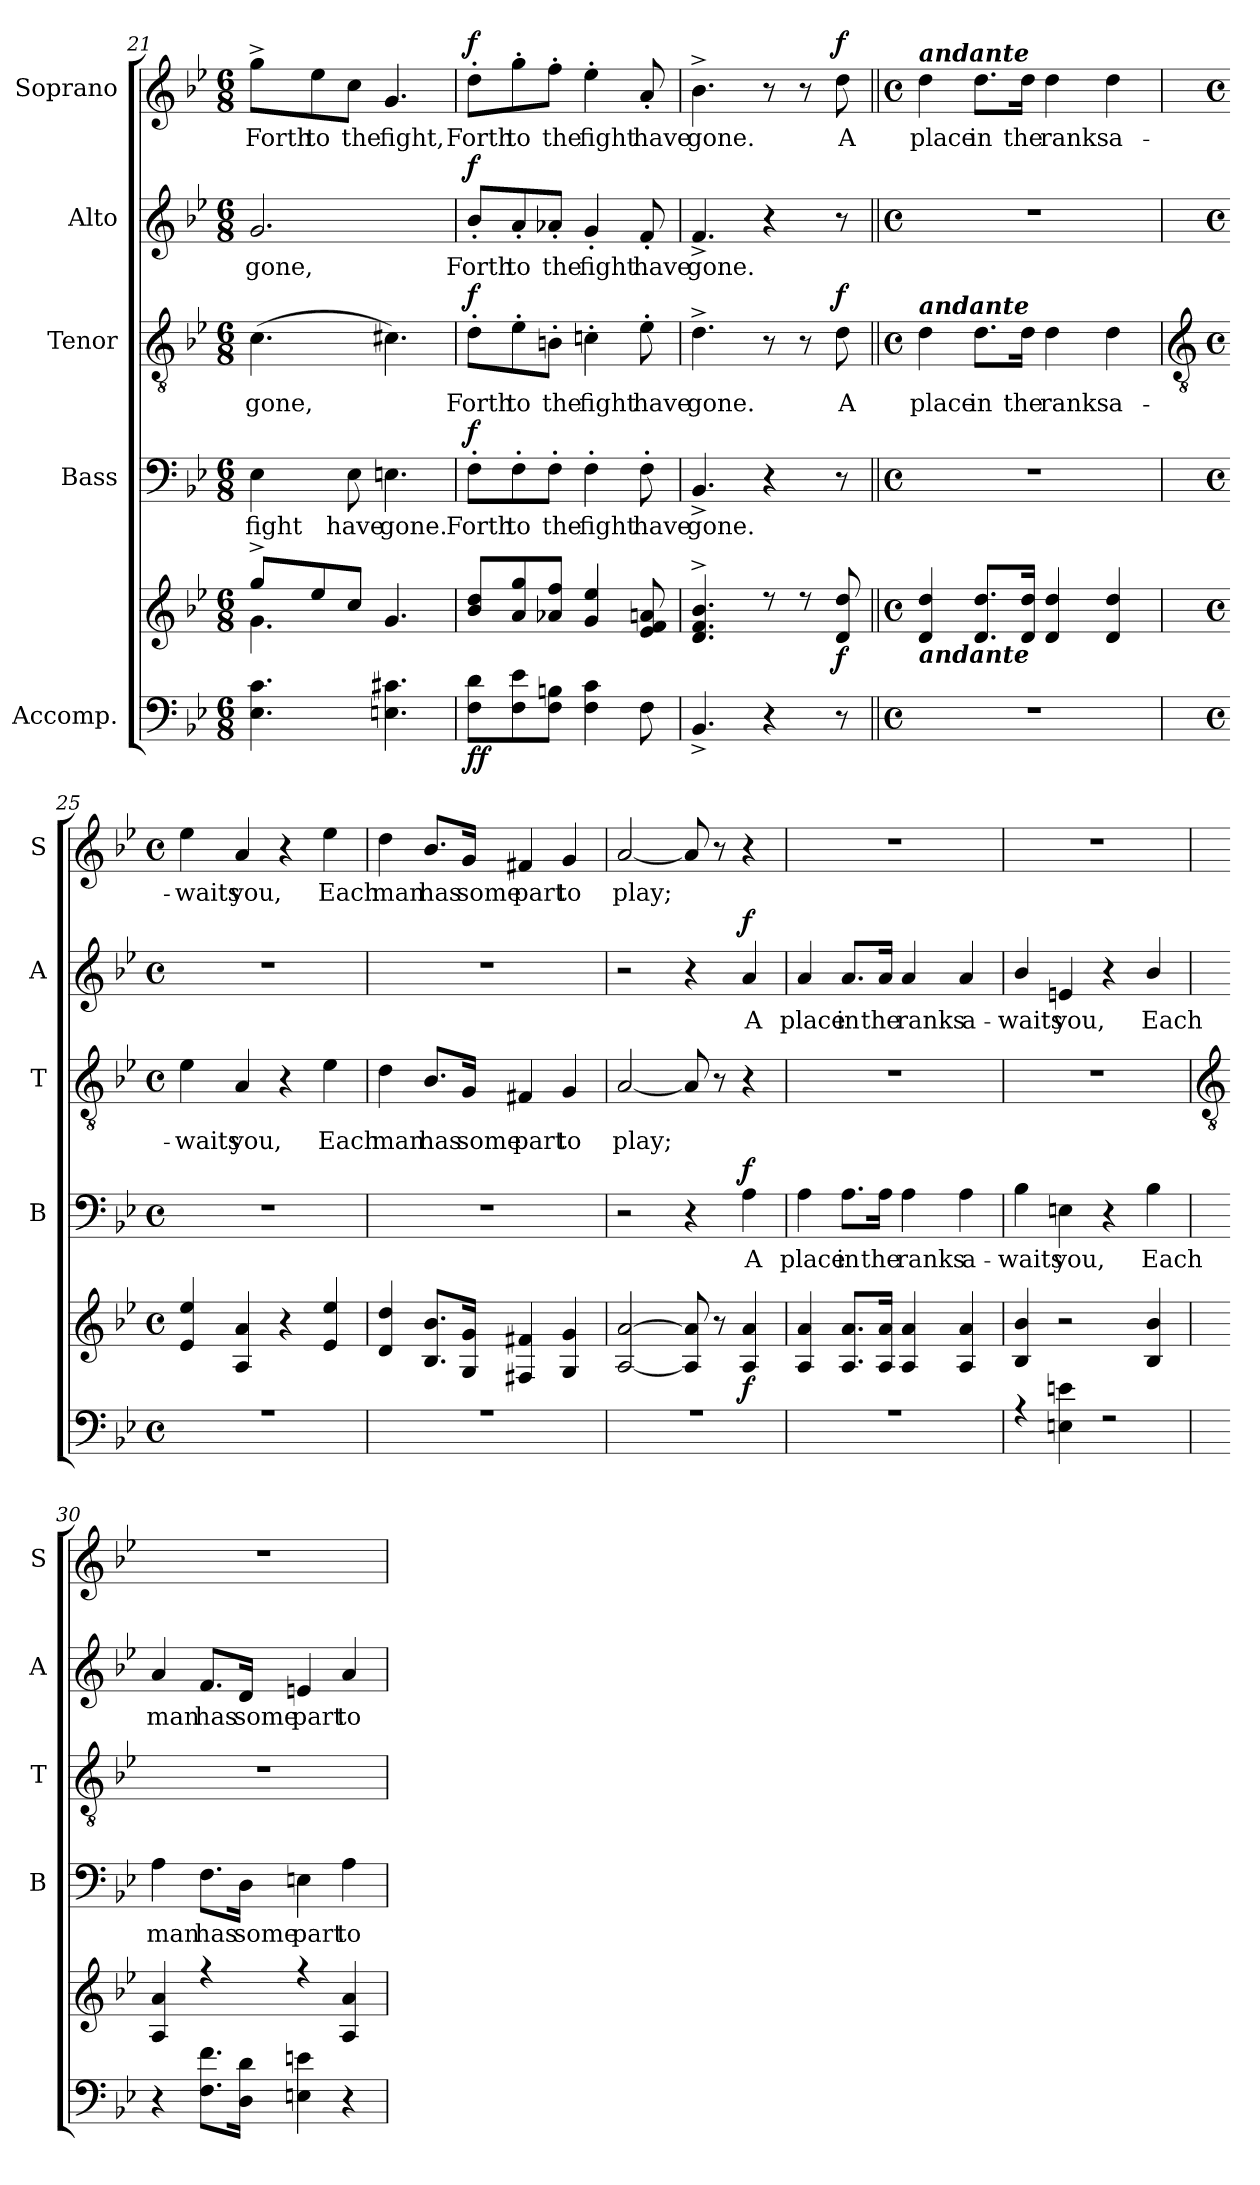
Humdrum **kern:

**kern	**kern	**dynam	**kern	**text	**dynam	**kern	**text	**dynam	**kern	**text	**dynam	**kern	**text	**dynam
*part5	*part5	*part5	*part4	*part4	*part4	*part3	*part3	*part3	*part2	*part2	*part2	*part1	*part1	*part1
*staff6	*staff5	*staff5/6	*staff4	*staff4	*staff4	*staff3	*staff3	*staff3	*staff2	*staff2	*staff2	*staff1	*staff1	*staff1
*I"Accomp.	*	*	*I"Bass	*	*	*I"Tenor	*	*	*I"Alto	*	*	*I"Soprano	*	*
*	*	*	*I'B	*	*	*I'T	*	*	*I'A	*	*	*I'S	*	*
*clefF4	*clefG2	*	*clefF4	*	*	*clefGv2	*	*	*clefG2	*	*	*clefG2	*	*
*k[b-e-]	*k[b-e-]	*	*k[b-e-]	*	*	*k[b-e-]	*	*	*k[b-e-]	*	*	*k[b-e-]	*	*
*B-:	*B-:	*	*B-:	*	*	*B-:	*	*	*B-:	*	*	*B-:	*	*
*M6/8	*M6/8	*	*M6/8	*	*	*M6/8	*	*	*M6/8	*	*	*M6/8	*	*
=21	=21	=21	=21	=21	=21	=21	=21	=21	=21	=21	=21	=21	=21	=21
*	*^	*	*	*	*	*	*	*	*	*	*	*	*	*
!	!	!	!	!	!LO:LY:b	!	!	!LO:LY:b	!	!	!LO:LY:b	!	!	!LO:LY:b	!
4.E- 4.c	8gg^/L	4.g\	.	4E-	fight	.	(>4.c	gone,	.	2.g	gone,	.	8gg^\L	Forth	.
!	!	!	!	!	!	!	!	!	!	!	!	!	!	!LO:LY:b	!
.	8ee-/	.	.	.	.	.	.	.	.	.	.	.	8ee-\	to	.
!	!	!	!	!	!LO:LY:b	!	!	!	!	!	!	!	!	!LO:LY:b	!
.	8cc/J	.	.	8E-	have	.	.	.	.	.	.	.	8cc\J	the	.
!	!	!	!	!	!LO:LY:b	!	!	!	!	!	!	!	!	!LO:LY:b	!
4.En 4.c#X	4.g	4.ryy	.	4.En	gone.	.	4.c#X)	.	.	.	.	.	4.g	fight,	.
=22	=22	=22	=22	=22	=22	=22	=22	=22	=22	=22	=22	=22	=22	=22	=22
!	!	!LO:N:vis=1	!LO:DY:b=2	!	!LO:LY:b	!	!	!LO:LY:b	!	!	!LO:LY:b	!	!	!LO:LY:b	!
!	!	!	!LO:DY:n=1:b	!	!	!LO:DY:b	!	!	!LO:DY:b	!	!	!LO:DY:b	!	!	!LO:DY:b
8F 8dL	8b- 8ddL	2.ryy	f f	8F'\L	Forth	f	8d'\L	Forth	f	8b-'/L	Forth	f	8dd'\L	Forth	f
!	!	!	!	!	!LO:LY:b	!	!	!LO:LY:b	!	!	!LO:LY:b	!	!	!LO:LY:b	!
8F 8e-	8a 8gg	.	.	8F'\	to	.	8e-'\	to	.	8a'/	to	.	8gg'\	to	.
!	!	!	!	!	!LO:LY:b	!	!	!LO:LY:b	!	!	!LO:LY:b	!	!	!LO:LY:b	!
8F 8BnJ	8a-X 8ffJ	.	.	8F'\J	the	.	8Bn'\J	the	.	8a-X'/J	the	.	8ff'\J	the	.
!	!	!	!	!	!LO:LY:b	!	!	!LO:LY:b	!	!	!LO:LY:b	!	!	!LO:LY:b	!
4F 4c	4g 4ee-	.	.	4F'	fight	.	4cn'	fight	.	4g'	fight	.	4ee-'	fight	.
!	!	!	!	!	!LO:LY:b	!	!	!LO:LY:b	!	!	!LO:LY:b	!	!	!LO:LY:b	!
8F	8e- 8f 8an	.	.	8F'	have	.	8e-'	have	.	8f'	have	.	8a'	have	.
=23	=23	=23	=23	=23	=23	=23	=23	=23	=23	=23	=23	=23	=23	=23	=23
!	!	!LO:N:vis=1	!	!	!LO:LY:b	!	!	!LO:LY:b	!	!	!LO:LY:b	!	!	!LO:LY:b	!
4.BB-^	4.d^ 4.f^ 4.b-^	2.ryy	.	4.BB-^	gone.	.	4.d^	gone.	.	4.f^	gone.	.	4.b-^	gone.	.
4r	8r	.	.	4r	.	.	8r	.	.	4r	.	.	8r	.	.
.	8r	.	.	.	.	.	8r	.	.	.	.	.	8r	.	.
!	!	!	!LO:DY:b	!	!	!	!	!LO:LY:b	!LO:DY:b	!	!	!	!	!LO:LY:b	!LO:DY:b
8r	8d 8dd	.	f	8r	.	.	8d	A	f	8r	.	.	8dd	A	f
=24||	=24||	=24||	=24||	=24||	=24||	=24||	=24||	=24||	=24||	=24||	=24||	=24||	=24||	=24||	=24||
*M4/4	*M4/4	*	*	*M4/4	*	*	*M4/4	*	*	*M4/4	*	*	*M4/4	*	*
*met(c)	*met(c)	*	*	*met(c)	*	*	*met(c)	*	*	*met(c)	*	*	*met(c)	*	*
!	!	!	!	!	!	!	!	!	!	!	!	!	!LO:TX:a:Bi:t=andante	!	!
!	!	!	!	!	!	!	!LO:TX:a:Bi:t=andante	!	!	!	!	!	!	!	!
!	!LO:TX:b:Bi:t=andante	!	!	!	!	!	!	!	!	!	!	!	!	!	!
!	!	!	!	!	!	!	!	!LO:LY:b	!	!	!	!	!	!LO:LY:b	!
1r	4d 4dd	1ryy	.	1r	.	.	4d	place	.	1r	.	.	4dd	place	.
!	!	!	!	!	!	!	!	!LO:LY:b	!	!	!	!	!	!LO:LY:b	!
.	8.d 8.ddL	.	.	.	.	.	8.d\L	in	.	.	.	.	8.dd\L	in	.
!	!	!	!	!	!	!	!	!LO:LY:b	!	!	!	!	!	!LO:LY:b	!
.	16d 16ddJ	.	.	.	.	.	16d\Jk	the	.	.	.	.	16dd\Jk	the	.
!	!	!	!	!	!	!	!	!LO:LY:b	!	!	!	!	!	!LO:LY:b	!
.	4d 4dd	.	.	.	.	.	4d	ranks	.	.	.	.	4dd	ranks	.
!	!	!	!	!	!	!	!	!LO:LY:b	!	!	!	!	!	!LO:LY:b	!
.	4d 4dd	.	.	.	.	.	4d	a-	.	.	.	.	4dd	a-	.
*	*v	*v	*	*	*	*	*	*	*	*	*	*	*	*	*
!!LO:LB:g=z
=25	=25	=25	=25	=25	=25	=25	=25	=25	=25	=25	=25	=25	=25	=25
*	*	*	*	*	*	*clefGv2	*	*	*	*	*	*	*	*
*M4/4	*M4/4	*	*M4/4	*	*	*M4/4	*	*	*M4/4	*	*	*M4/4	*	*
*met(c)	*met(c)	*	*met(c)	*	*	*met(c)	*	*	*met(c)	*	*	*met(c)	*	*
*^	*	*	*	*	*	*	*	*	*	*	*	*	*	*
!	!	!	!	!	!	!	!	!LO:LY:b	!	!	!	!	!	!LO:LY:b	!
1r	1ryy	4e- 4ee-	.	1r	.	.	4e-	-waits	.	1r	.	.	4ee-	-waits	.
!	!	!	!	!	!	!	!	!LO:LY:b	!	!	!	!	!	!LO:LY:b	!
.	.	4A 4a	.	.	.	.	4A	you,	.	.	.	.	4a	you,	.
.	.	4r	.	.	.	.	4r	.	.	.	.	.	4r	.	.
!	!	!	!	!	!	!	!	!LO:LY:b	!	!	!	!	!	!LO:LY:b	!
.	.	4e- 4ee-	.	.	.	.	4e-	Each	.	.	.	.	4ee-	Each	.
=26	=26	=26	=26	=26	=26	=26	=26	=26	=26	=26	=26	=26	=26	=26	=26
!	!	!	!	!	!	!	!	!LO:LY:b	!	!	!	!	!	!LO:LY:b	!
1r	1ryy	4d 4dd	.	1r	.	.	4d	man	.	1r	.	.	4dd	man	.
!	!	!	!	!	!	!	!	!LO:LY:b	!	!	!	!	!	!LO:LY:b	!
.	.	8.B-/ 8.b-/L	.	.	.	.	8.B-/L	has	.	.	.	.	8.b-/L	has	.
!	!	!	!	!	!	!	!	!LO:LY:b	!	!	!	!	!	!LO:LY:b	!
.	.	16G 16gJ	.	.	.	.	16G/Jk	some	.	.	.	.	16g/Jk	some	.
!	!	!	!	!	!	!	!	!LO:LY:b	!	!	!	!	!	!LO:LY:b	!
.	.	4F#X 4f#X	.	.	.	.	4F#X	part	.	.	.	.	4f#X	part	.
!	!	!	!	!	!	!	!	!LO:LY:b	!	!	!	!	!	!LO:LY:b	!
.	.	4G 4g	.	.	.	.	4G	to	.	.	.	.	4g	to	.
=27	=27	=27	=27	=27	=27	=27	=27	=27	=27	=27	=27	=27	=27	=27	=27
!	!	!	!	!	!	!	!	!LO:LY:b	!	!	!	!	!	!LO:LY:b	!
1r	1ryy	[2A [2a	.	2r	.	.	[2A	play;	.	2r	.	.	[2a	play;	.
.	.	8A] 8a]	.	4r	.	.	8A]	.	.	4r	.	.	8a]	.	.
.	.	8r	.	.	.	.	8r	.	.	.	.	.	8r	.	.
!	!	!	!LO:DY:b	!	!LO:LY:b	!LO:DY:b	!	!	!	!	!LO:LY:b	!LO:DY:b	!	!	!
.	.	4A 4a	f	4A	A	f	4r	.	.	4a	A	f	4r	.	.
=28	=28	=28	=28	=28	=28	=28	=28	=28	=28	=28	=28	=28	=28	=28	=28
!	!	!	!	!	!LO:LY:b	!	!	!	!	!	!LO:LY:b	!	!	!	!
1r	1ryy	4A 4a	.	4A	place	.	1r	.	.	4a	place	.	1r	.	.
!	!	!	!	!	!LO:LY:b	!	!	!	!	!	!LO:LY:b	!	!	!	!
.	.	8.A 8.aL	.	8.A\L	in	.	.	.	.	8.a/L	in	.	.	.	.
!	!	!	!	!	!LO:LY:b	!	!	!	!	!	!LO:LY:b	!	!	!	!
.	.	16A 16aJ	.	16A\Jk	the	.	.	.	.	16a/Jk	the	.	.	.	.
!	!	!	!	!	!LO:LY:b	!	!	!	!	!	!LO:LY:b	!	!	!	!
.	.	4A 4a	.	4A	ranks	.	.	.	.	4a	ranks	.	.	.	.
!	!	!	!	!	!LO:LY:b	!	!	!	!	!	!LO:LY:b	!	!	!	!
.	.	4A 4a	.	4A	a-	.	.	.	.	4a	a-	.	.	.	.
=29	=29	=29	=29	=29	=29	=29	=29	=29	=29	=29	=29	=29	=29	=29	=29
!	!	!	!	!	!LO:LY:b	!	!	!	!	!	!LO:LY:b	!	!	!	!
4r	1ryy	4B-/ 4b-/	.	4B-\	-waits	.	1r	.	.	4b-/	-waits	.	1r	.	.
!	!	!	!	!	!LO:LY:b	!	!	!	!	!	!LO:LY:b	!	!	!	!
4En\ 4en\	.	2r	.	4En	you,	.	.	.	.	4en	you,	.	.	.	.
2r	.	.	.	4r	.	.	.	.	.	4r	.	.	.	.	.
!	!	!	!	!	!LO:LY:b	!	!	!	!	!	!LO:LY:b	!	!	!	!
.	.	4B-/ 4b-/	.	4B-\	Each	.	.	.	.	4b-/	Each	.	.	.	.
*v	*v	*	*	*	*	*	*	*	*	*	*	*	*	*	*
!!LO:LB:g=z
=30	=30	=30	=30	=30	=30	=30	=30	=30	=30	=30	=30	=30	=30	=30
*	*	*	*	*	*	*clefGv2	*	*	*	*	*	*	*	*
*	*^	*	*	*	*	*	*	*	*	*	*	*	*	*
!	!	!	!	!	!LO:LY:b	!	!	!	!	!	!LO:LY:b	!	!	!	!
4r	4A 4a	1ryy	.	4A	man	.	1r	.	.	4a	man	.	1r	.	.
!	!	!	!	!	!LO:LY:b	!	!	!	!	!	!LO:LY:b	!	!	!	!
8.F\ 8.f\L	4r	.	.	8.F\L	has	.	.	.	.	8.f/L	has	.	.	.	.
!	!	!	!	!	!LO:LY:b	!	!	!	!	!	!LO:LY:b	!	!	!	!
16D\ 16d\J	.	.	.	16D\Jk	some	.	.	.	.	16d/Jk	some	.	.	.	.
!	!	!	!	!	!LO:LY:b	!	!	!	!	!	!LO:LY:b	!	!	!	!
4En\ 4en\	4r	.	.	4En	part	.	.	.	.	4en	part	.	.	.	.
!	!	!	!	!	!LO:LY:b	!	!	!	!	!	!LO:LY:b	!	!	!	!
4r	4A 4a	.	.	4A	to	.	.	.	.	4a	to	.	.	.	.
*	*v	*v	*	*	*	*	*	*	*	*	*	*	*	*	*
=	=	=	=	=	=	=	=	=	=	=	=	=	=	=
*-	*-	*-	*-	*-	*-	*-	*-	*-	*-	*-	*-	*-	*-	*-
